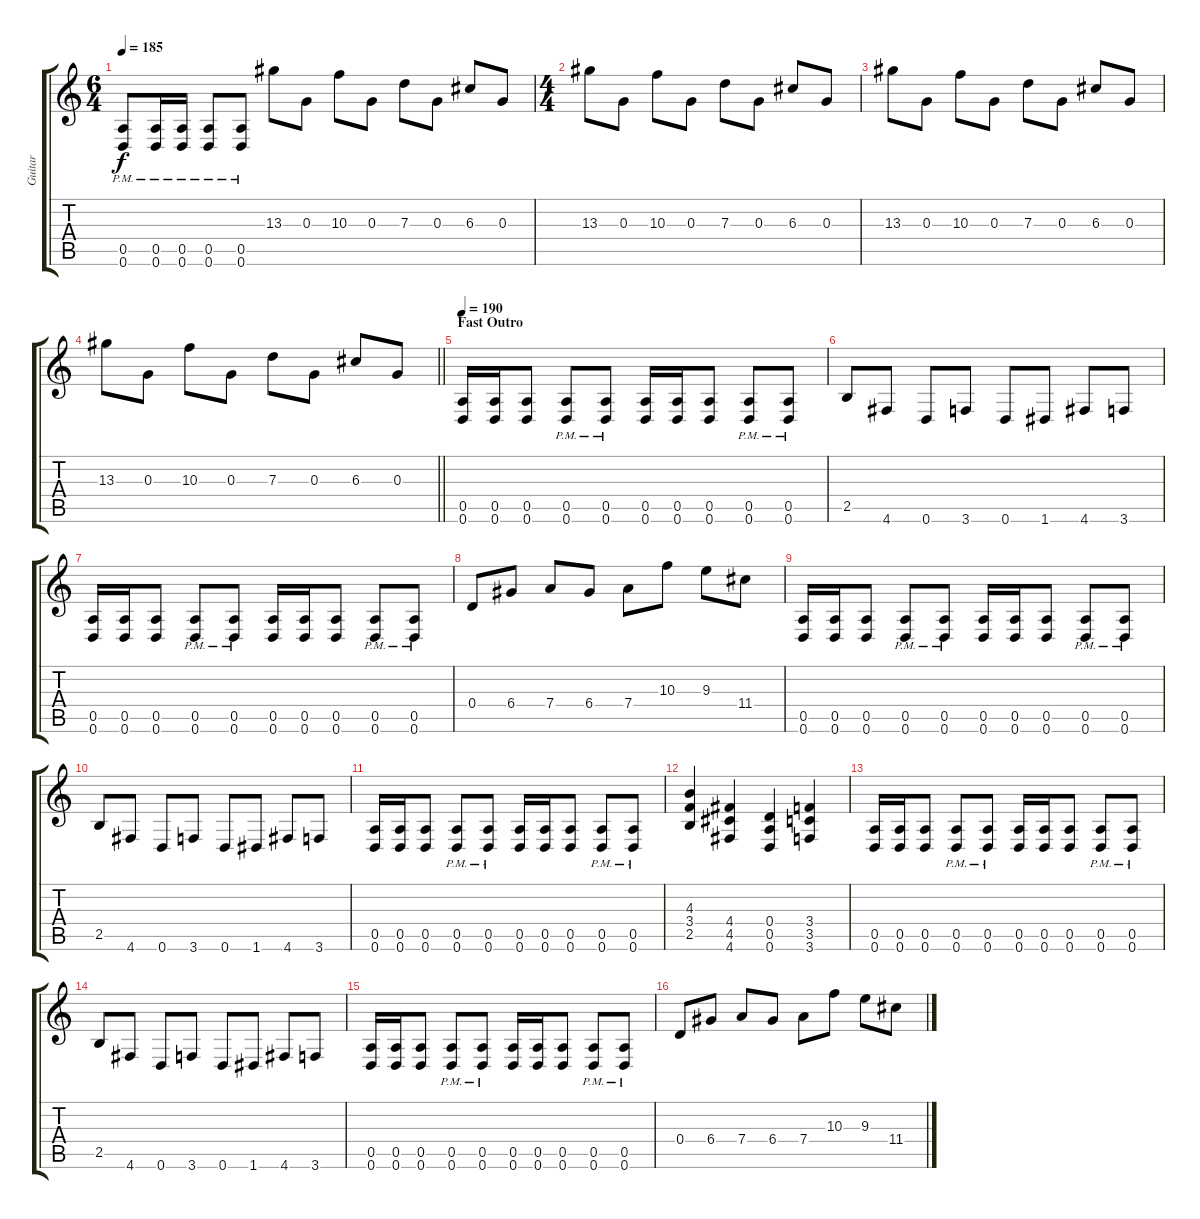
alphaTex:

\track ("Guitar" "Guitar") {instrument overdrivenguitar}
\staff {score tabs}
\tuning (E4 B3 G3 D3 A2 D2) {hide}
\ts (6 4)
\tempo 185
\clef g2
\ks c
(0.5{pm} 0.6{pm}).8{dy f} (0.5{pm} 0.6{pm}).16 (0.5{pm} 0.6{pm}).16 (0.5{pm} 0.6{pm}).8 (0.5{pm} 0.6{pm}).8 13.3.8 0.3.8 10.3.8 0.3.8 7.3.8 0.3.8 6.3.8 0.3.8 |
\ts (4 4)
13.3.8 0.3.8 10.3.8 0.3.8 7.3.8 0.3.8 6.3.8 0.3.8 |
13.3.8 0.3.8 10.3.8 0.3.8 7.3.8 0.3.8 6.3.8 0.3.8 |
\barLineRight lightlight
13.3.8 0.3.8 10.3.8 0.3.8 7.3.8 0.3.8 6.3.8 0.3.8 |
\section ("" "Fast Outro")
\tempo 190
(0.5 0.6).16 (0.5 0.6).16 (0.5 0.6).8 (0.5{pm} 0.6{pm}).8 (0.5{pm} 0.6{pm}).8 (0.5 0.6).16 (0.5 0.6).16 (0.5 0.6).8 (0.5{pm} 0.6{pm}).8 (0.5{pm} 0.6{pm}).8 |
2.5.8 4.6.8 0.6.8 3.6.8 0.6.8 1.6.8 4.6.8 3.6.8 |
(0.5 0.6).16 (0.5 0.6).16 (0.5 0.6).8 (0.5{pm} 0.6{pm}).8 (0.5{pm} 0.6{pm}).8 (0.5 0.6).16 (0.5 0.6).16 (0.5 0.6).8 (0.5{pm} 0.6{pm}).8 (0.5{pm} 0.6{pm}).8 |
0.4.8 6.4.8 7.4.8 6.4.8 7.4.8 10.3.8 9.3.8 11.4.8 |
(0.5 0.6).16 (0.5 0.6).16 (0.5 0.6).8 (0.5{pm} 0.6{pm}).8 (0.5{pm} 0.6{pm}).8 (0.5 0.6).16 (0.5 0.6).16 (0.5 0.6).8 (0.5{pm} 0.6{pm}).8 (0.5{pm} 0.6{pm}).8 |
2.5.8 4.6.8 0.6.8 3.6.8 0.6.8 1.6.8 4.6.8 3.6.8 |
(0.5 0.6).16 (0.5 0.6).16 (0.5 0.6).8 (0.5{pm} 0.6{pm}).8 (0.5{pm} 0.6{pm}).8 (0.5 0.6).16 (0.5 0.6).16 (0.5 0.6).8 (0.5{pm} 0.6{pm}).8 (0.5{pm} 0.6{pm}).8 |
(4.3 3.4 2.5).4 (4.4 4.5 4.6).4 (0.4 0.5 0.6).4 (3.4 3.5 3.6).4 |
(0.5 0.6).16 (0.5 0.6).16 (0.5 0.6).8 (0.5{pm} 0.6{pm}).8 (0.5{pm} 0.6{pm}).8 (0.5 0.6).16 (0.5 0.6).16 (0.5 0.6).8 (0.5{pm} 0.6{pm}).8 (0.5{pm} 0.6{pm}).8 |
2.5.8 4.6.8 0.6.8 3.6.8 0.6.8 1.6.8 4.6.8 3.6.8 |
(0.5 0.6).16 (0.5 0.6).16 (0.5 0.6).8 (0.5{pm} 0.6{pm}).8 (0.5{pm} 0.6{pm}).8 (0.5 0.6).16 (0.5 0.6).16 (0.5 0.6).8 (0.5{pm} 0.6{pm}).8 (0.5{pm} 0.6{pm}).8 |
0.4.8 6.4.8 7.4.8 6.4.8 7.4.8 10.3.8 9.3.8 11.4.8
